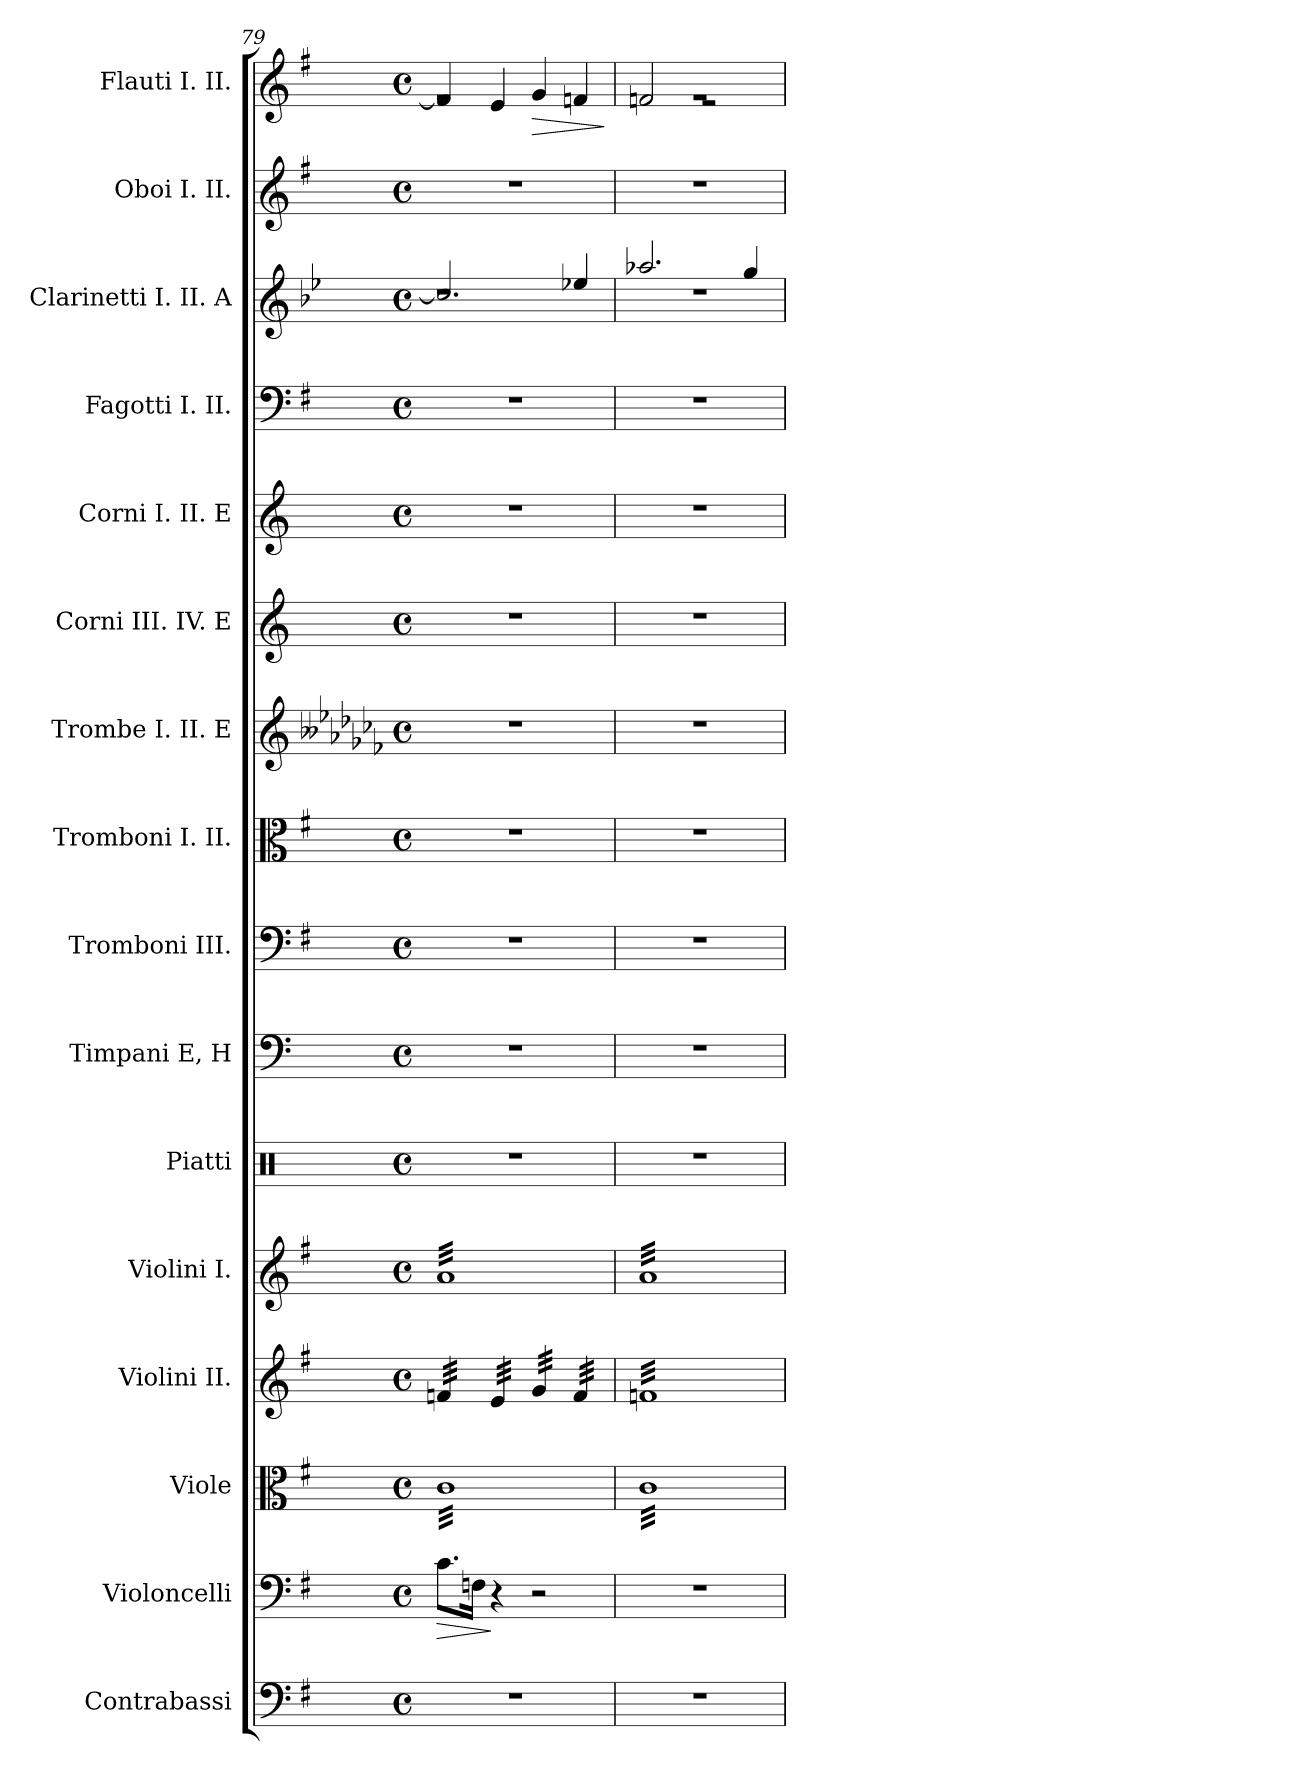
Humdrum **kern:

**kern	**kern	**dynam	**kern	**kern	**kern	**kern	**kern	**kern	**kern	**kern	**kern	**kern	**kern	**kern	**kern	**kern	**dynam
*part16	*part15	*part15	*part14	*part13	*part12	*part11	*part10	*part9	*part8	*part7	*part6	*part5	*part4	*part3	*part2	*part1	*part1
*staff16	*staff15	*staff15	*staff14	*staff13	*staff12	*staff11	*staff10	*staff9	*staff8	*staff7	*staff6	*staff5	*staff4	*staff3	*staff2	*staff1	*staff1
*I"Contrabassi	*I"Violoncelli	*	*I"Viole	*I"Violini II.	*I"Violini I.	*I"Piatti	*I"Timpani E, H	*I"Tromboni III.	*I"Tromboni I. II.	*I"Trombe I. II. E	*I"Corni III. IV. E	*I"Corni I. II. E	*I"Fagotti I. II.	*I"Clarinetti I. II. A	*I"Oboi I. II.	*I"Flauti I. II.	*
*I'Cb.	*I'Vcl.	*	*I'Vle	*I'Viol. II.	*I'Viol. I.	*I'Piatti	*I'Timp.	*I'Trbni. III.	*I'Trbni. I. II.	*I'Trbe. I. II.	*I'Cor. III. IV. E	*I'Cor. I. II. E	*I'Fag. I. II.	*I'Cl. I. II.	*I'Ob. I. II.	*I'Fl. I. II.	*
*clefF4	*clefF4	*	*clefC3	*clefG2	*clefG2	*clefX	*clefF4	*clefF4	*clefC3	*clefG2	*clefG2	*clefG2	*clefF4	*clefG2	*clefG2	*clefG2	*
*ITrd7c12	*	*	*	*	*	*	*	*	*	*ITrd-3c-4	*ITrd5c8	*ITrd5c8	*	*ITrd2c3	*	*	*
*k[f#]	*k[f#]	*	*k[f#]	*k[f#]	*k[f#]	*k[]	*k[]	*k[f#]	*k[f#]	*k[b--e-a-d-g-c-f-]	*k[f#c#g#d#]	*k[f#c#g#d#]	*k[f#]	*k[f#]	*k[f#]	*k[f#]	*
*M4/4	*M4/4	*	*M4/4	*M4/4	*M4/4	*M4/4	*M4/4	*M4/4	*M4/4	*M4/4	*M4/4	*M4/4	*M4/4	*M4/4	*M4/4	*M4/4	*
*met(c)	*met(c)	*	*met(c)	*met(c)	*met(c)	*met(c)	*met(c)	*met(c)	*met(c)	*met(c)	*met(c)	*met(c)	*met(c)	*met(c)	*met(c)	*met(c)	*
=79	=79	=79	=79	=79	=79	=79	=79	=79	=79	=79	=79	=79	=79	=79	=79	=79	=79
!	!	!LO:HP:b	!	!	!	!	!	!	!	!	!	!	!	!	!	!	!
*	*	*	*	*	*	*	*	*	*	*	*	*	*	*^	*	*^	*
*	*	*	*tremolo	*	*	*	*	*	*	*	*	*	*	*	*	*	*	*	*
*	*	*	*	*tremolo	*	*	*	*	*	*	*	*	*	*	*	*	*	*	*
*	*	*	*	*	*tremolo	*	*	*	*	*	*	*	*	*	*	*	*	*	*
1r	8.c\L	>	32cLLL	32fn/LLL	32aLLL	1r	1r	1r	1r	1r	1r	1r	1r	2.a/]	1rdd	1r	4f/]	1rg	.
.	.	.	32c	32fn/	32a	.	.	.	.	.	.	.	.	.	.	.	.	.	.
.	.	.	32c	32fn/	32a	.	.	.	.	.	.	.	.	.	.	.	.	.	.
.	.	.	32c	32fn/	32a	.	.	.	.	.	.	.	.	.	.	.	.	.	.
.	.	.	32c	32fn/	32a	.	.	.	.	.	.	.	.	.	.	.	.	.	.
.	.	.	32c	32fn/	32a	.	.	.	.	.	.	.	.	.	.	.	.	.	.
.	16Fn\Jk	.	32c	32fn/	32a	.	.	.	.	.	.	.	.	.	.	.	.	.	.
.	.	.	32c	32fn/JJJ	32a	.	.	.	.	.	.	.	.	.	.	.	.	.	.
.	4r	]	32c	32e/LLL	32a	.	.	.	.	.	.	.	.	.	.	.	4e/	.	.
.	.	.	32c	32e/	32a	.	.	.	.	.	.	.	.	.	.	.	.	.	.
.	.	.	32c	32e/	32a	.	.	.	.	.	.	.	.	.	.	.	.	.	.
.	.	.	32c	32e/	32a	.	.	.	.	.	.	.	.	.	.	.	.	.	.
.	.	.	32c	32e/	32a	.	.	.	.	.	.	.	.	.	.	.	.	.	.
.	.	.	32c	32e/	32a	.	.	.	.	.	.	.	.	.	.	.	.	.	.
.	.	.	32c	32e/	32a	.	.	.	.	.	.	.	.	.	.	.	.	.	.
.	.	.	32c	32e/JJJ	32a	.	.	.	.	.	.	.	.	.	.	.	.	.	.
!	!	!	!	!	!	!	!	!	!	!	!	!	!	!	!	!	!	!	!LO:HP:b
.	2r	.	32c	32g/LLL	32a	.	.	.	.	.	.	.	.	.	.	.	4g/	.	>
.	.	.	32c	32g/	32a	.	.	.	.	.	.	.	.	.	.	.	.	.	.
.	.	.	32c	32g/	32a	.	.	.	.	.	.	.	.	.	.	.	.	.	.
.	.	.	32c	32g/	32a	.	.	.	.	.	.	.	.	.	.	.	.	.	.
.	.	.	32c	32g/	32a	.	.	.	.	.	.	.	.	.	.	.	.	.	.
.	.	.	32c	32g/	32a	.	.	.	.	.	.	.	.	.	.	.	.	.	.
.	.	.	32c	32g/	32a	.	.	.	.	.	.	.	.	.	.	.	.	.	.
.	.	.	32c	32g/JJJ	32a	.	.	.	.	.	.	.	.	.	.	.	.	.	.
.	.	.	32c	32f/LLL	32a	.	.	.	.	.	.	.	.	4ccn/	.	.	4fn/	.	.
.	.	.	32c	32f/	32a	.	.	.	.	.	.	.	.	.	.	.	.	.	.
.	.	.	32c	32f/	32a	.	.	.	.	.	.	.	.	.	.	.	.	.	.
.	.	.	32c	32f/	32a	.	.	.	.	.	.	.	.	.	.	.	.	.	.
.	.	.	32c	32f/	32a	.	.	.	.	.	.	.	.	.	.	.	.	.	.
.	.	.	32c	32f/	32a	.	.	.	.	.	.	.	.	.	.	.	.	.	.
.	.	.	32c	32f/	32a	.	.	.	.	.	.	.	.	.	.	.	.	.	.
.	.	.	32cJJJ	32f/JJJ	32aJJJ	.	.	.	.	.	.	.	.	.	.	.	.	.	.
*	*	*	*	*	*	*	*	*	*	*	*	*	*	*v	*v	*	*v	*v	*
.	.	.	.	.	.	.	.	.	.	.	.	.	.	.	.	.	]
=80	=80	=80	=80	=80	=80	=80	=80	=80	=80	=80	=80	=80	=80	=80	=80	=80	=80
*	*	*	*	*	*	*	*	*	*	*	*	*	*	*^	*	*^	*
1r	1r	.	32cLLL	32fnLLL	32aLLL	1r	1r	1r	1r	1r	1r	1r	1r	2.ffn/	1rdd	1r	2fn/	1rg	.
.	.	.	32c	32fn	32a	.	.	.	.	.	.	.	.	.	.	.	.	.	.
.	.	.	32c	32fn	32a	.	.	.	.	.	.	.	.	.	.	.	.	.	.
.	.	.	32c	32fn	32a	.	.	.	.	.	.	.	.	.	.	.	.	.	.
.	.	.	32c	32fn	32a	.	.	.	.	.	.	.	.	.	.	.	.	.	.
.	.	.	32c	32fn	32a	.	.	.	.	.	.	.	.	.	.	.	.	.	.
.	.	.	32c	32fn	32a	.	.	.	.	.	.	.	.	.	.	.	.	.	.
.	.	.	32c	32fn	32a	.	.	.	.	.	.	.	.	.	.	.	.	.	.
.	.	.	32c	32fn	32a	.	.	.	.	.	.	.	.	.	.	.	.	.	.
.	.	.	32c	32fn	32a	.	.	.	.	.	.	.	.	.	.	.	.	.	.
.	.	.	32c	32fn	32a	.	.	.	.	.	.	.	.	.	.	.	.	.	.
.	.	.	32c	32fn	32a	.	.	.	.	.	.	.	.	.	.	.	.	.	.
.	.	.	32c	32fn	32a	.	.	.	.	.	.	.	.	.	.	.	.	.	.
.	.	.	32c	32fn	32a	.	.	.	.	.	.	.	.	.	.	.	.	.	.
.	.	.	32c	32fn	32a	.	.	.	.	.	.	.	.	.	.	.	.	.	.
.	.	.	32c	32fn	32a	.	.	.	.	.	.	.	.	.	.	.	.	.	.
.	.	.	32c	32fn	32a	.	.	.	.	.	.	.	.	.	.	.	2re	.	.
.	.	.	32c	32fn	32a	.	.	.	.	.	.	.	.	.	.	.	.	.	.
.	.	.	32c	32fn	32a	.	.	.	.	.	.	.	.	.	.	.	.	.	.
.	.	.	32c	32fn	32a	.	.	.	.	.	.	.	.	.	.	.	.	.	.
.	.	.	32c	32fn	32a	.	.	.	.	.	.	.	.	.	.	.	.	.	.
.	.	.	32c	32fn	32a	.	.	.	.	.	.	.	.	.	.	.	.	.	.
.	.	.	32c	32fn	32a	.	.	.	.	.	.	.	.	.	.	.	.	.	.
.	.	.	32c	32fn	32a	.	.	.	.	.	.	.	.	.	.	.	.	.	.
.	.	.	32c	32fn	32a	.	.	.	.	.	.	.	.	4ee/	.	.	.	.	.
.	.	.	32c	32fn	32a	.	.	.	.	.	.	.	.	.	.	.	.	.	.
.	.	.	32c	32fn	32a	.	.	.	.	.	.	.	.	.	.	.	.	.	.
.	.	.	32c	32fn	32a	.	.	.	.	.	.	.	.	.	.	.	.	.	.
.	.	.	32c	32fn	32a	.	.	.	.	.	.	.	.	.	.	.	.	.	.
.	.	.	32c	32fn	32a	.	.	.	.	.	.	.	.	.	.	.	.	.	.
.	.	.	32c	32fn	32a	.	.	.	.	.	.	.	.	.	.	.	.	.	.
.	.	.	32cJJJ	32fnJJJ	32aJJJ	.	.	.	.	.	.	.	.	.	.	.	.	.	.
*	*	*	*	*	*Xtremolo	*	*	*	*	*	*	*	*	*	*	*	*	*	*
*	*	*	*	*Xtremolo	*	*	*	*	*	*	*	*	*	*	*	*	*	*	*
*	*	*	*Xtremolo	*	*	*	*	*	*	*	*	*	*	*	*	*	*	*	*
*	*	*	*	*	*	*	*	*	*	*	*	*	*	*v	*v	*	*v	*v	*
=	=	=	=	=	=	=	=	=	=	=	=	=	=	=	=	=	=
*-	*-	*-	*-	*-	*-	*-	*-	*-	*-	*-	*-	*-	*-	*-	*-	*-	*-
